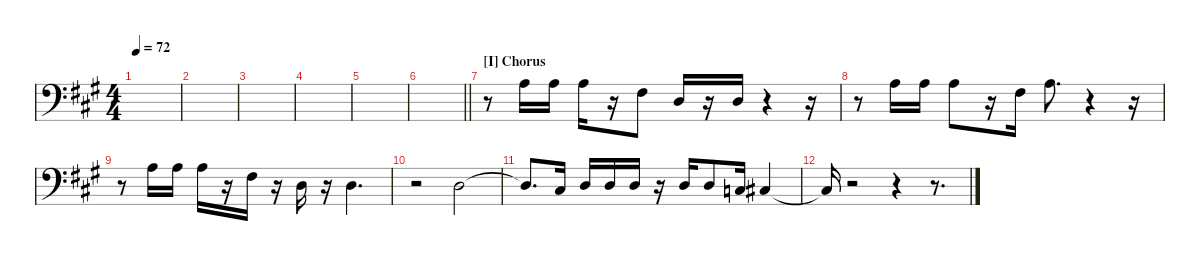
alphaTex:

\hideDynamics
\bracketExtendMode nobrackets
\singleTrackTrackNamePolicy hidden
\multiTrackTrackNamePolicy hidden
\otherSystemsTrackNameOrientation horizontal
\track ("Baritone Voice" "Singer") {instrument voiceoohs}
\staff {score}
\tuning (E4 B3 G3 D3 A2 E2)
\ts (4 4)
\tempo 72
\clef f4
\ks a
|
|
|
|
|
\barLineRight lightlight
|
\section ("I" "Chorus")
r.8{beam Down} 2.3{acc forcenatural}.16{beam Down} 2.3{acc forcenatural}.16{beam Down} 2.3{acc forcenatural}.16{beam Down} r.16{beam Down} 4.4{acc #}.8{beam Down} 0.4{acc forcenatural}.16{beam Up} r.16{beam Up} 0.4{acc forcenatural}.16{beam Up} r.4{beam Up} r.16{beam Up} |
r.8{beam Down} 2.3{acc forcenatural}.16{beam Down} 2.3{acc forcenatural}.16{beam Down} 2.3{acc forcenatural}.8{beam Down} r.16{beam Down} 4.4{acc #}.16{beam Down} 2.3{acc forcenatural}.8{d beam Down} r.4{beam Down} r.16{beam Down} |
r.8{beam Down} 2.3{acc forcenatural}.16{beam Down} 2.3{acc forcenatural}.16{beam Down} 2.3{acc forcenatural}.16{beam Down} r.16{beam Down} 4.4{acc #}.16{beam Down} r.16{beam Down} 0.4{acc forcenatural}.16{beam Down} r.16{beam Down} 0.4{acc forcenatural}.4{d beam Down} |
r.2{beam Down} 0.4{acc forcenatural}.2{beam Down} |
0.4{t acc forcenatural}.8{d beam Up} 4.5{acc #}.16{beam Up} 0.4{acc forcenatural}.16{beam Up} 0.4{acc forcenatural}.16{beam Up} 0.4{acc forcenatural}.16{beam Up} r.16{beam Up} 0.4{acc forcenatural}.16{beam Up} 0.4{acc forcenatural}.8{beam Up} 3.5{acc forcenatural}.16{beam Up} 4.5{acc #}.4{beam Up} |
4.5{t acc #}.16{beam Up} r.2{beam Up} r.4{beam Up} r.8{d beam Up}
